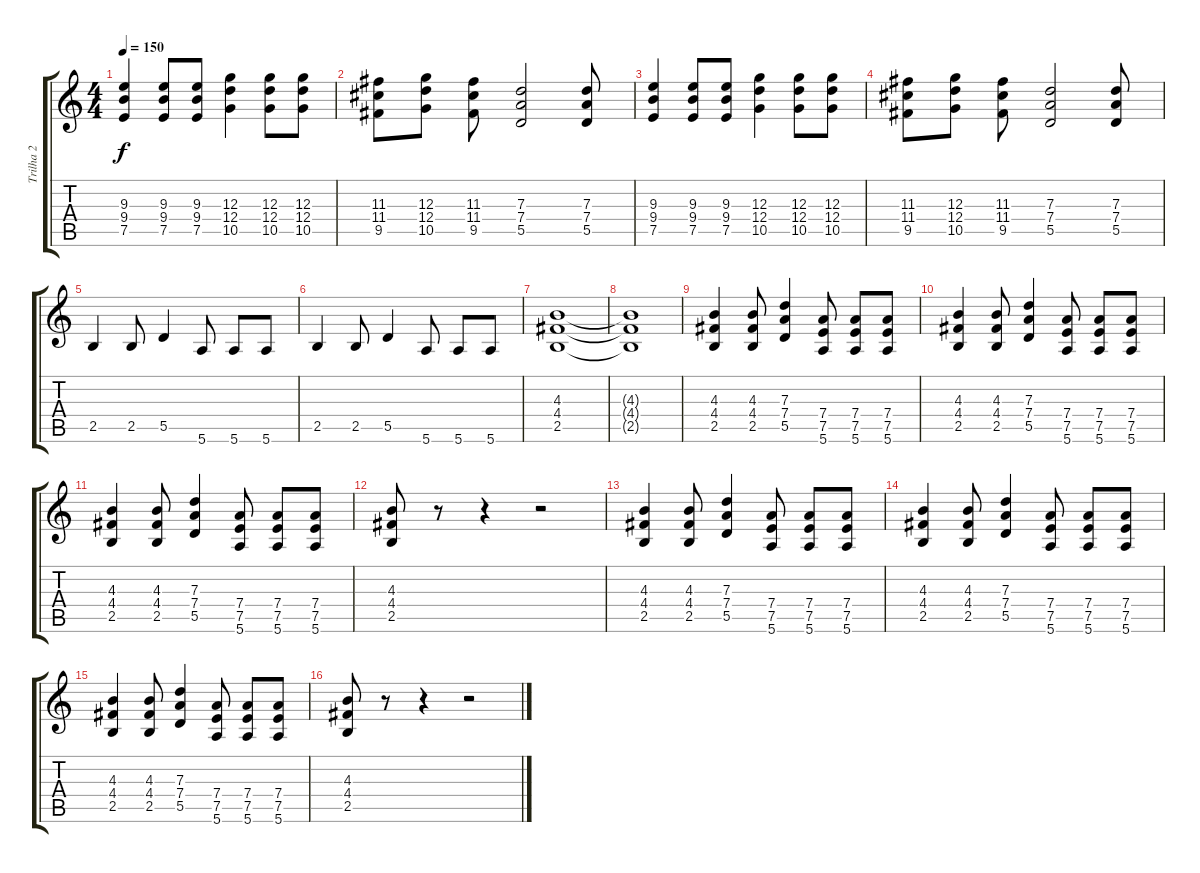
\track ("Trilha 2" "Trilha 2") {instrument distortionguitar}
\staff {score tabs}
\tuning (E4 B3 G3 D3 A2 E2) {hide}
\ts (4 4)
\tempo 150
\clef g2
\ks c
(9.3 9.4 7.5).4{dy f} (9.3 9.4 7.5).8 (9.3 9.4 7.5).8 (12.3 12.4 10.5).4 (12.3 12.4 10.5).8 (12.3 12.4 10.5).8 |
(11.3 11.4 9.5).8 (12.3 12.4 10.5).8 (11.3 11.4 9.5).8 (7.3 7.4 5.5).2 (7.3 7.4 5.5).8 |
(9.3 9.4 7.5).4 (9.3 9.4 7.5).8 (9.3 9.4 7.5).8 (12.3 12.4 10.5).4 (12.3 12.4 10.5).8 (12.3 12.4 10.5).8 |
(11.3 11.4 9.5).8 (12.3 12.4 10.5).8 (11.3 11.4 9.5).8 (7.3 7.4 5.5).2 (7.3 7.4 5.5).8 |
2.5.4 2.5.8 5.5.4 5.6.8 5.6.8 5.6.8 |
2.5.4 2.5.8 5.5.4 5.6.8 5.6.8 5.6.8 |
(4.3 4.4 2.5).1 |
(4.3{t} 4.4{t} 2.5{t}).1 |
(4.3 4.4 2.5).4 (4.3 4.4 2.5).8 (7.3 7.4 5.5).4 (7.4 7.5 5.6).8 (7.4 7.5 5.6).8 (7.4 7.5 5.6).8 |
(4.3 4.4 2.5).4 (4.3 4.4 2.5).8 (7.3 7.4 5.5).4 (7.4 7.5 5.6).8 (7.4 7.5 5.6).8 (7.4 7.5 5.6).8 |
(4.3 4.4 2.5).4 (4.3 4.4 2.5).8 (7.3 7.4 5.5).4 (7.4 7.5 5.6).8 (7.4 7.5 5.6).8 (7.4 7.5 5.6).8 |
(4.3 4.4 2.5).8 r.8 r.4 r.2 |
(4.3 4.4 2.5).4 (4.3 4.4 2.5).8 (7.3 7.4 5.5).4 (7.4 7.5 5.6).8 (7.4 7.5 5.6).8 (7.4 7.5 5.6).8 |
(4.3 4.4 2.5).4 (4.3 4.4 2.5).8 (7.3 7.4 5.5).4 (7.4 7.5 5.6).8 (7.4 7.5 5.6).8 (7.4 7.5 5.6).8 |
(4.3 4.4 2.5).4 (4.3 4.4 2.5).8 (7.3 7.4 5.5).4 (7.4 7.5 5.6).8 (7.4 7.5 5.6).8 (7.4 7.5 5.6).8 |
(4.3 4.4 2.5).8 r.8 r.4 r.2
